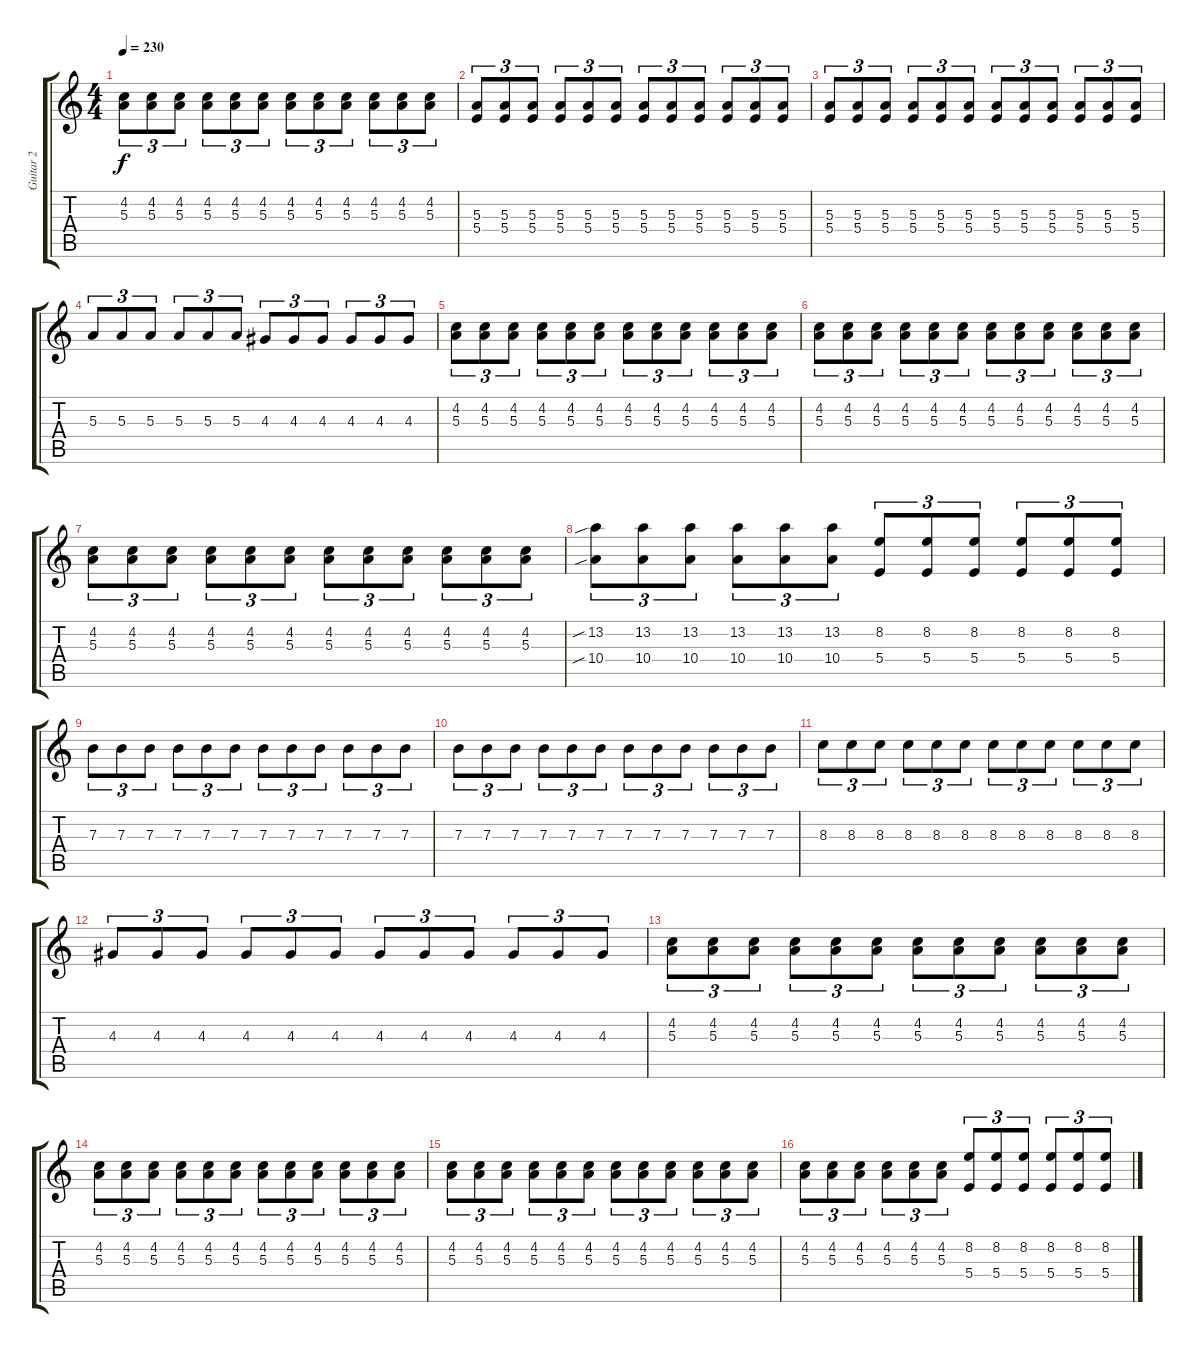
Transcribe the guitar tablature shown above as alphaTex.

\track ("Guitar 2" "Guitar 2") {instrument distortionguitar}
\staff {score tabs}
\tuning (Db4 Ab3 E3 B2 Gb2 Db2) {hide}
\ts (4 4)
\tempo 230
\clef g2
\ks c
(4.2 5.3).8{tu (3 2) dy f} (4.2 5.3).8{tu (3 2)} (4.2 5.3).8{tu (3 2)} (4.2 5.3).8{tu (3 2)} (4.2 5.3).8{tu (3 2)} (4.2 5.3).8{tu (3 2)} (4.2 5.3).8{tu (3 2)} (4.2 5.3).8{tu (3 2)} (4.2 5.3).8{tu (3 2)} (4.2 5.3).8{tu (3 2)} (4.2 5.3).8{tu (3 2)} (4.2 5.3).8{tu (3 2)} |
(5.3 5.4).8{tu (3 2)} (5.3 5.4).8{tu (3 2)} (5.3 5.4).8{tu (3 2)} (5.3 5.4).8{tu (3 2)} (5.3 5.4).8{tu (3 2)} (5.3 5.4).8{tu (3 2)} (5.3 5.4).8{tu (3 2)} (5.3 5.4).8{tu (3 2)} (5.3 5.4).8{tu (3 2)} (5.3 5.4).8{tu (3 2)} (5.3 5.4).8{tu (3 2)} (5.3 5.4).8{tu (3 2)} |
(5.3 5.4).8{tu (3 2)} (5.3 5.4).8{tu (3 2)} (5.3 5.4).8{tu (3 2)} (5.3 5.4).8{tu (3 2)} (5.3 5.4).8{tu (3 2)} (5.3 5.4).8{tu (3 2)} (5.3 5.4).8{tu (3 2)} (5.3 5.4).8{tu (3 2)} (5.3 5.4).8{tu (3 2)} (5.3 5.4).8{tu (3 2)} (5.3 5.4).8{tu (3 2)} (5.3 5.4).8{tu (3 2)} |
5.3.8{tu (3 2)} 5.3.8{tu (3 2)} 5.3.8{tu (3 2)} 5.3.8{tu (3 2)} 5.3.8{tu (3 2)} 5.3.8{tu (3 2)} 4.3.8{tu (3 2)} 4.3.8{tu (3 2)} 4.3.8{tu (3 2)} 4.3.8{tu (3 2)} 4.3.8{tu (3 2)} 4.3.8{tu (3 2)} |
(4.2 5.3).8{tu (3 2)} (4.2 5.3).8{tu (3 2)} (4.2 5.3).8{tu (3 2)} (4.2 5.3).8{tu (3 2)} (4.2 5.3).8{tu (3 2)} (4.2 5.3).8{tu (3 2)} (4.2 5.3).8{tu (3 2)} (4.2 5.3).8{tu (3 2)} (4.2 5.3).8{tu (3 2)} (4.2 5.3).8{tu (3 2)} (4.2 5.3).8{tu (3 2)} (4.2 5.3).8{tu (3 2)} |
(4.2 5.3).8{tu (3 2)} (4.2 5.3).8{tu (3 2)} (4.2 5.3).8{tu (3 2)} (4.2 5.3).8{tu (3 2)} (4.2 5.3).8{tu (3 2)} (4.2 5.3).8{tu (3 2)} (4.2 5.3).8{tu (3 2)} (4.2 5.3).8{tu (3 2)} (4.2 5.3).8{tu (3 2)} (4.2 5.3).8{tu (3 2)} (4.2 5.3).8{tu (3 2)} (4.2 5.3).8{tu (3 2)} |
(4.2 5.3).8{tu (3 2)} (4.2 5.3).8{tu (3 2)} (4.2 5.3).8{tu (3 2)} (4.2 5.3).8{tu (3 2)} (4.2 5.3).8{tu (3 2)} (4.2 5.3).8{tu (3 2)} (4.2 5.3).8{tu (3 2)} (4.2 5.3).8{tu (3 2)} (4.2 5.3).8{tu (3 2)} (4.2 5.3).8{tu (3 2)} (4.2 5.3).8{tu (3 2)} (4.2 5.3).8{tu (3 2)} |
(13.2{sib} 10.4{sib}).8{tu (3 2)} (13.2 10.4).8{tu (3 2)} (13.2 10.4).8{tu (3 2)} (13.2 10.4).8{tu (3 2)} (13.2 10.4).8{tu (3 2)} (13.2 10.4).8{tu (3 2)} (8.2 5.4).8{tu (3 2)} (8.2 5.4).8{tu (3 2)} (8.2 5.4).8{tu (3 2)} (8.2 5.4).8{tu (3 2)} (8.2 5.4).8{tu (3 2)} (8.2 5.4).8{tu (3 2)} |
7.3.8{tu (3 2)} 7.3.8{tu (3 2)} 7.3.8{tu (3 2)} 7.3.8{tu (3 2)} 7.3.8{tu (3 2)} 7.3.8{tu (3 2)} 7.3.8{tu (3 2)} 7.3.8{tu (3 2)} 7.3.8{tu (3 2)} 7.3.8{tu (3 2)} 7.3.8{tu (3 2)} 7.3.8{tu (3 2)} |
7.3.8{tu (3 2)} 7.3.8{tu (3 2)} 7.3.8{tu (3 2)} 7.3.8{tu (3 2)} 7.3.8{tu (3 2)} 7.3.8{tu (3 2)} 7.3.8{tu (3 2)} 7.3.8{tu (3 2)} 7.3.8{tu (3 2)} 7.3.8{tu (3 2)} 7.3.8{tu (3 2)} 7.3.8{tu (3 2)} |
8.3.8{tu (3 2)} 8.3.8{tu (3 2)} 8.3.8{tu (3 2)} 8.3.8{tu (3 2)} 8.3.8{tu (3 2)} 8.3.8{tu (3 2)} 8.3.8{tu (3 2)} 8.3.8{tu (3 2)} 8.3.8{tu (3 2)} 8.3.8{tu (3 2)} 8.3.8{tu (3 2)} 8.3.8{tu (3 2)} |
4.3.8{tu (3 2)} 4.3.8{tu (3 2)} 4.3.8{tu (3 2)} 4.3.8{tu (3 2)} 4.3.8{tu (3 2)} 4.3.8{tu (3 2)} 4.3.8{tu (3 2)} 4.3.8{tu (3 2)} 4.3.8{tu (3 2)} 4.3.8{tu (3 2)} 4.3.8{tu (3 2)} 4.3.8{tu (3 2)} |
(4.2 5.3).8{tu (3 2)} (4.2 5.3).8{tu (3 2)} (4.2 5.3).8{tu (3 2)} (4.2 5.3).8{tu (3 2)} (4.2 5.3).8{tu (3 2)} (4.2 5.3).8{tu (3 2)} (4.2 5.3).8{tu (3 2)} (4.2 5.3).8{tu (3 2)} (4.2 5.3).8{tu (3 2)} (4.2 5.3).8{tu (3 2)} (4.2 5.3).8{tu (3 2)} (4.2 5.3).8{tu (3 2)} |
(4.2 5.3).8{tu (3 2)} (4.2 5.3).8{tu (3 2)} (4.2 5.3).8{tu (3 2)} (4.2 5.3).8{tu (3 2)} (4.2 5.3).8{tu (3 2)} (4.2 5.3).8{tu (3 2)} (4.2 5.3).8{tu (3 2)} (4.2 5.3).8{tu (3 2)} (4.2 5.3).8{tu (3 2)} (4.2 5.3).8{tu (3 2)} (4.2 5.3).8{tu (3 2)} (4.2 5.3).8{tu (3 2)} |
(4.2 5.3).8{tu (3 2)} (4.2 5.3).8{tu (3 2)} (4.2 5.3).8{tu (3 2)} (4.2 5.3).8{tu (3 2)} (4.2 5.3).8{tu (3 2)} (4.2 5.3).8{tu (3 2)} (4.2 5.3).8{tu (3 2)} (4.2 5.3).8{tu (3 2)} (4.2 5.3).8{tu (3 2)} (4.2 5.3).8{tu (3 2)} (4.2 5.3).8{tu (3 2)} (4.2 5.3).8{tu (3 2)} |
(4.2 5.3).8{tu (3 2)} (4.2 5.3).8{tu (3 2)} (4.2 5.3).8{tu (3 2)} (4.2 5.3).8{tu (3 2)} (4.2 5.3).8{tu (3 2)} (4.2 5.3).8{tu (3 2)} (8.2 5.4).8{tu (3 2)} (8.2 5.4).8{tu (3 2)} (8.2 5.4).8{tu (3 2)} (8.2 5.4).8{tu (3 2)} (8.2 5.4).8{tu (3 2)} (8.2 5.4).8{tu (3 2)}
